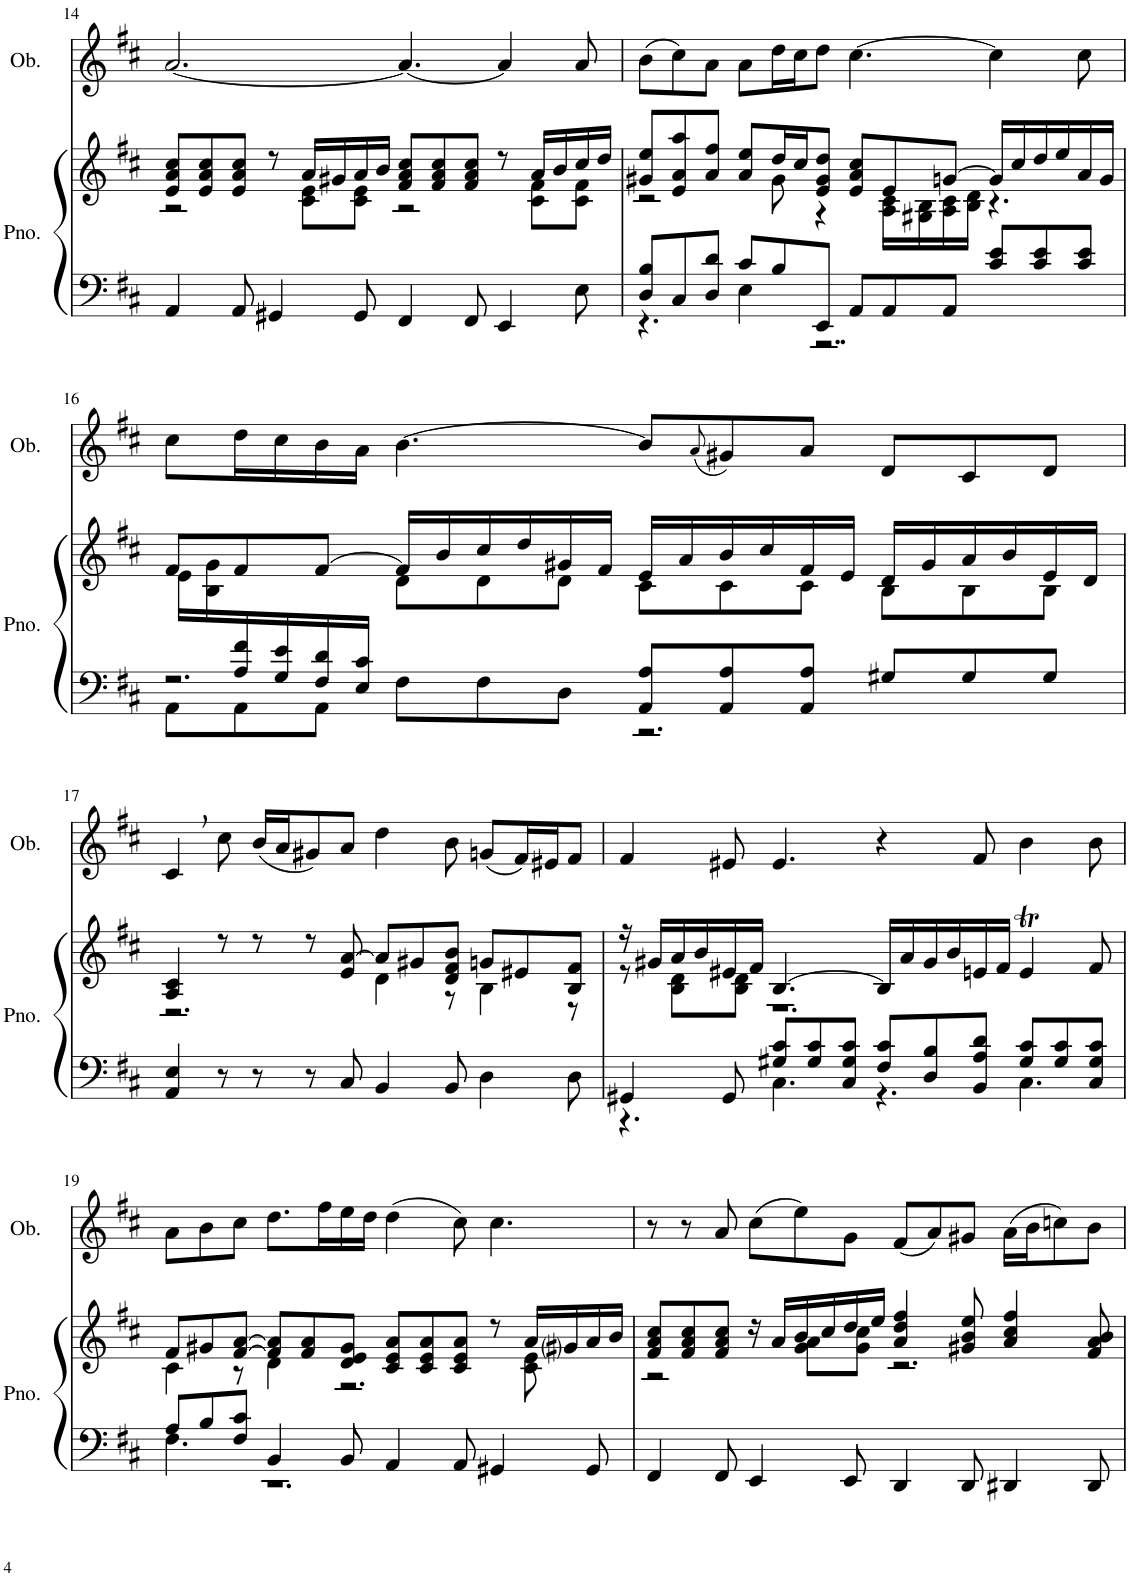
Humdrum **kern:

**kern	**kern	**kern
*part2	*part2	*part1
*staff3	*staff2	*staff1
*I"Piano	*	*I"Oboe
*I'Pno.	*	*I'Ob.
!!LO:PB:g=z
*clefF4	*clefG2	*clefG2
*k[f#c#]	*k[f#c#]	*k[f#c#]
*M12/8	*M12/8	*M12/8
=14	=14	=14
*	*^	*
4AA/	8e/ 8a/ 8cc#/L	2r	[2.a/
.	8e/ 8a/ 8cc#/	.	.
8AA/	8e/ 8a/ 8cc#/J	.	.
4GG#X/	8r	.	.
.	16a/LL	8c#\ 8e\L	.
.	16g#X/	.	.
8GG#/	16a/	8c#\ 8e\J	.
.	16b/JJ	.	.
4FF#/	8f#/ 8a/ 8cc#/L	2r	4.a/_
.	8f#/ 8a/ 8cc#/	.	.
8FF#/	8f#/ 8a/ 8cc#/J	.	.
4EE/	8r	.	4a/]
.	16a/LL	8c#\ 8f#\L	.
.	16b/	.	.
8E\	16cc#/	8c#\ 8f#\J	8a/
.	16dd/JJ	.	.
=15	=15	=15	=15
*^	*	*	*
8D/ 8B/L	4.r	8g#X/ 8ee/L	2r	(8b\L
8C#/	.	8e/ 8a/ 8aa/	.	8cc#\)
8D/ 8d/J	.	8a/ 8ff#/J	.	8a\J
8c#/L	4E\	8a/ 8ee/L	.	8a\L
8B/	.	16dd/L	8g#\	16dd\L
.	.	16cc#/J	.	16cc#\J
8EE/J	2..r	8e/ 8g#/ 8dd/J	4r	8dd\J
8AA/L	.	8e/ 8a/ 8cc#/L	.	[4.cc#\
8AA/	.	8e/	16A\ 16c#\LL	.
.	.	.	16G#X\ 16B\	.
8AA/J	.	[8gn/J	16A\ 16c#\	.
.	.	.	16B\ 16d\JJ	.
8c#/ 8e/L	.	16g/LL]	4.r	4cc#\]
.	.	16cc#/	.	.
8c#/ 8e/	.	16dd/	.	.
.	.	16ee/	.	.
8c#/ 8e/J	.	16a/	.	8cc#\
.	.	16g/JJ	.	.
!!LO:LB:g=z
=16	=16	=16	=16	=16
*	*^	*	*	*
8ryy	2.r	8AA\L	8f#/L	16e\LL	8cc#\L
.	.	.	.	16B\ 16g\	.
16A/ 16f#/	.	8AA\	8f#/	4ryy	16dd\L
16G/ 16e/	.	.	.	.	16cc#\
16F#/ 16d/	.	8AA\J	[8f#/J	.	16b\
16E/ 16c#/JJ	.	.	.	.	16a\JJ
1ryy	.	8F#\L	16f#/LL]	8d\L	[4.b\
.	.	.	16b/	.	.
.	.	8F#\	16cc#/	8d\	.
.	.	.	16dd/	.	.
.	.	8D\J	16g#X/	8d\J	.
.	.	.	16f#/JJ	.	.
.	8AA/ 8A/L	2.r	16e/LL	8c#\L	8b/L]
.	.	.	16a/	.	.
.	.	.	.	.	(8qa/
.	8AA/ 8A/	.	16b/	8c#\	8g#X/)
.	.	.	16cc#/	.	.
.	8AA/ 8A/J	.	16f#/	8c#\J	8a/J
.	.	.	16e/JJ	.	.
.	8G#X/L	.	16d/LL	8B\L	8d/L
.	.	.	16g#/	.	.
.	8G#/	.	16a/	8B\	8c#/
.	.	.	16b/	.	.
8ryy	8G#/J	.	16e/	8B\J	8d/J
.	.	.	16d/JJ	.	.
*v	*v	*v	*	*	*
!!LO:LB:g=z
=17	=17	=17	=17
4AA/ 4E/	4A/ 4c#/	2.r	4c#,/
8r	8r	.	8cc#\
8r	8r	.	(16b/LL
.	.	.	16a/J
8r	8r	.	8g#X/)
8C#/	8e/ [8a/	.	8a/J
4BB/	8a/L]	4d\	4dd\
.	8g#X/	.	.
8BB/	8d/ 8f#/ 8b/J	8r	8b\
4D\	8gn/L	4B\	(8gn/L
.	8e#X/	.	16f#/L)
.	.	.	16e#X/J
8D\	8B/ 8f#/J	8r	8f#/J
=18	=18	=18	=18
*^	*	*	*
4GG#X/	4.r	16r	8r	4f#/
.	.	16g#X/LL	.	.
.	.	16a/	8B\ 8d\L	.
.	.	16b/	.	.
8GG#/	.	16e#X/	8B\ 8d\J	8e#X/
.	.	16f#/JJ	.	.
8G#X/ 8c#/L	4.C#\	[4.B/	8%9r	4.e#/
8G#/ 8c#/	.	.	.	.
8C#/ 8G#/ 8c#/J	.	.	.	.
8F#/ 8c#/L	4.r	16B/LL]	.	4r
.	.	16a/	.	.
8D/ 8B/	.	16g#/	.	.
.	.	16b/	.	.
8BB/ 8A/ 8d/J	.	16en/	.	8f#/
.	.	16f#/JJ	.	.
8G#/ 8c#/L	4.C#\	4eT/	.	4b\
8G#/ 8c#/	.	.	.	.
8C#/ 8G#/ 8c#/J	.	8f#/	.	8b\
!!LO:LB:g=z
=19	=19	=19	=19	=19
8A/L	4.F#\	8f#/L	4c#\	8a\L
8B/	.	8g#X/	.	8b\
8F#/ 8c#/J	.	[8f#/ [8a/J	4.r	8cc#\J
4BB/	8%9r	8f#/] 8a/]L	.	8.dd\L
.	.	8f#/ 8a/	.	.
.	.	.	.	16ff#\L
8BB/	.	8d/ 8e/ 8g#/J	8r	16ee\
.	.	.	.	16dd\JJ
4AA/	.	8c#/ 8e/ 8a/L	4d\	(4dd\
.	.	8c#/ 8e/ 8a/	.	.
8AA/	.	8c#/ 8e/ 8a/J	2.r	8cc#\)
4GG#X/	.	8r	.	4.cc#\
.	.	16a/LL	.	.
.	.	16g#i/	.	.
8GG#/	.	16a/	.	.
.	.	16b/JJ	.	.
4.ryy	4.ryy	4.ryy	.	4.ryy
.	.	.	8c#\ 8e\	.
*v	*v	*	*	*
=20	=20	=20	=20
4FF#/	8f#/ 8a/ 8cc#/L	2r	8r
.	8f#/ 8a/ 8cc#/	.	8r
4.r	8f#/ 8a/ 8cc#/J	.	8a/
.	16r	.	(8cc#\L
.	16a/LL	.	.
.	16b/	8g\ 8a\L	8ee\)
.	16cc#/	.	.
8FF#/	16dd/	8g\ 8cc#\J	8g\J
.	16ee/JJ	.	.
4EE/	4a/ 4dd/ 4ff#/	2.r	(8f#/L
.	.	.	8a/)
8EE/	8g#X/ 8b/ 8ee/	.	8g#X/J
4DD/	4a/ 4cc#/ 4ff#/	.	(16a\LL
.	.	.	16b\J
.	.	.	8ccn\)
8DD/	8f#/ 8a/ 8b/	.	8b\J
4DD#X/	4.ryy	4.ryy	4.ryy
8DD#/	.	.	.
*	*v	*v	*
=	=	=
*-	*-	*-
